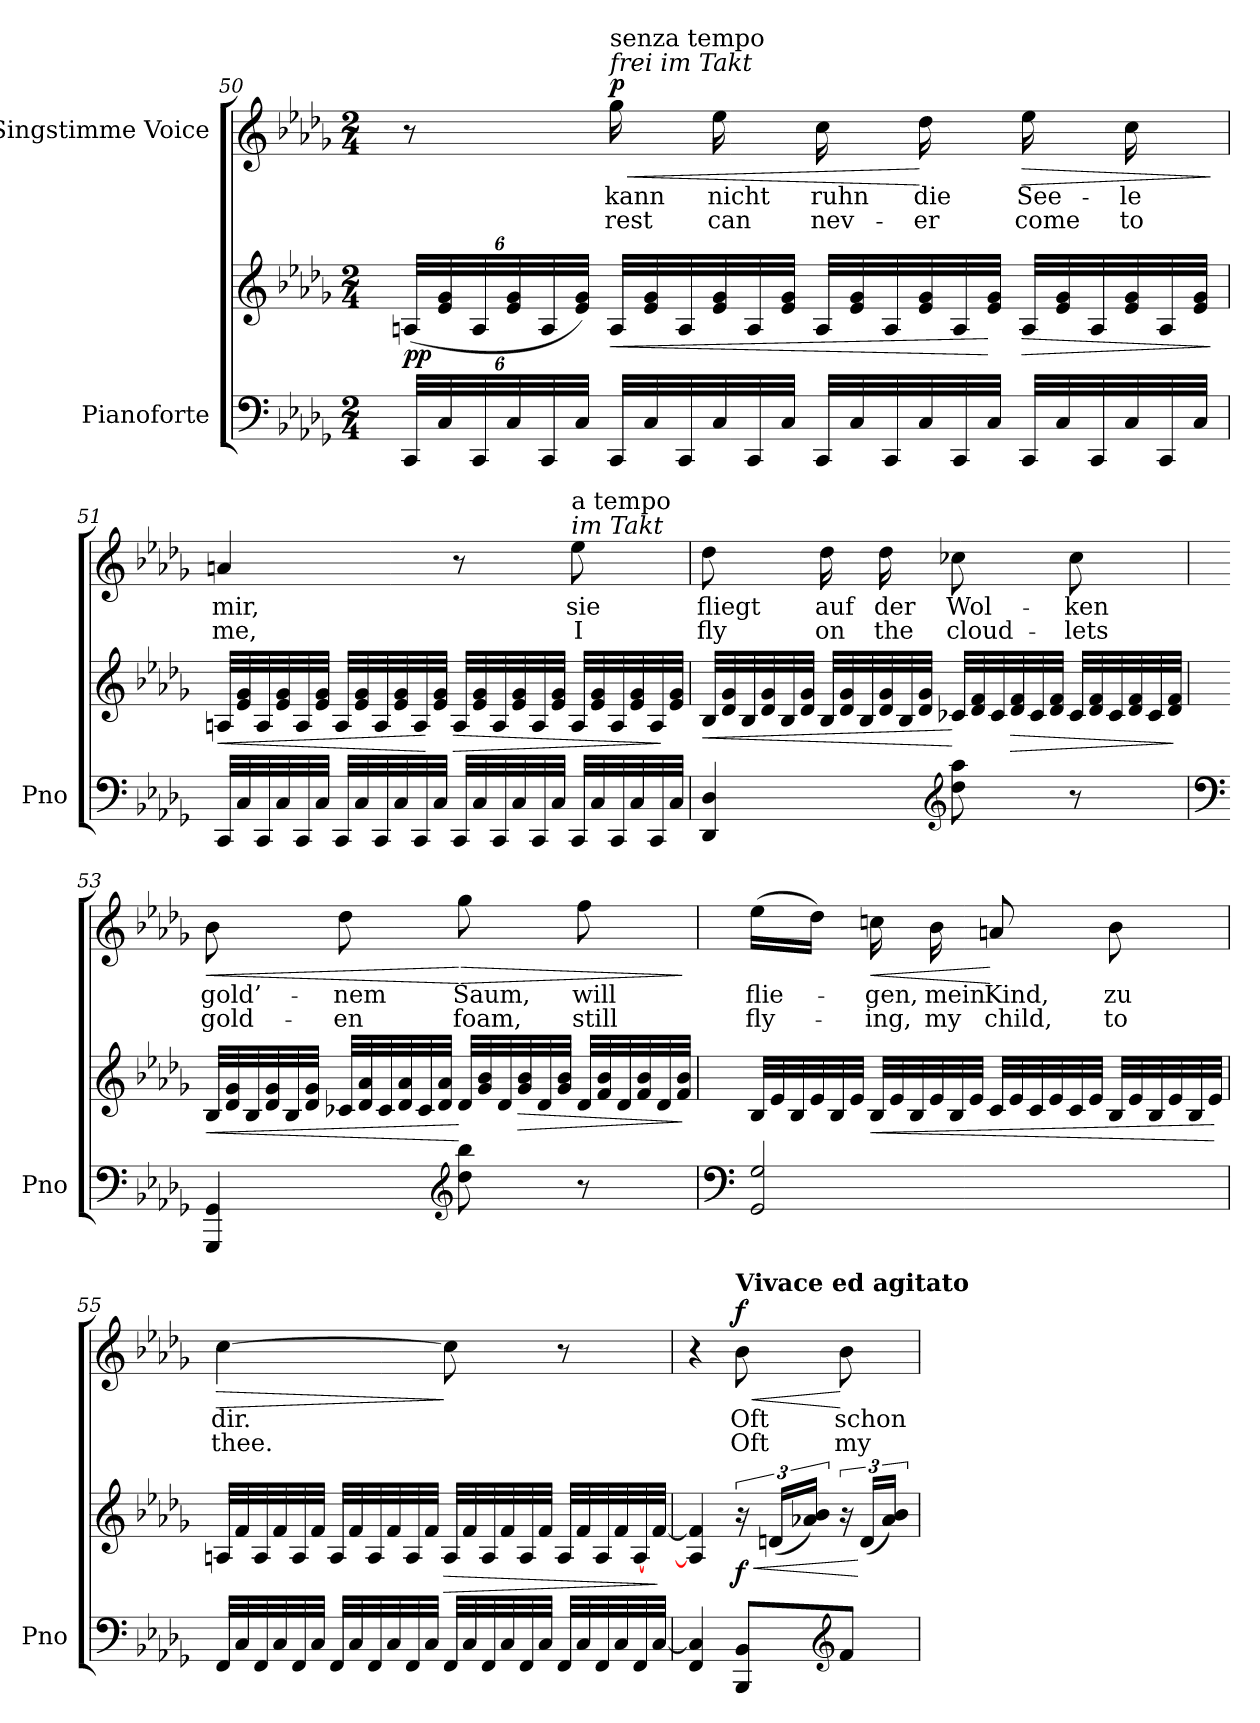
**kern	**kern	**dynam	**kern	**text	**text	**dynam
*part2	*part2	*part2	*part1	*part1	*part1	*part1
*staff3	*staff2	*staff2/3	*staff1	*staff1	*staff1	*staff1
*I"Pianoforte	*	*	*I"Singstimme Voice	*	*	*
*I'Pno	*	*	*	*	*	*
!!LO:PB:g=z
*clefF4	*clefG2	*	*clefG2	*	*	*
*k[b-e-a-d-g-]	*k[b-e-a-d-g-]	*	*k[b-e-a-d-g-]	*	*	*
*M2/4	*M2/4	*	*M2/4	*	*	*
*MM60	*MM60	*	*MM60	*	*	*
*Xbrackettup	*Xbrackettup	*	*	*	*	*
=50	=50	=50	=50	=50	=50	=50
!	!	!LO:DY:b	!	!	!	!
48CC/LLL	(<48An/LLL	pp	8r	.	.	.
48C/	48e-/ 48g-/	.	.	.	.	.
48CC/	48A/	.	.	.	.	.
48C/	48e-/ 48g-/	.	.	.	.	.
48CC/	48A/	.	.	.	.	.
48C/JJJ	48e-/ 48g-/JJJ)	.	.	.	.	.
*Xtuplet	*Xtuplet	*	*	*	*	*
!	!	!	!LO:TX:a:i:t=frei im Takt	!	!	!
!	!	!	!LO:TX:a:t=senza tempo	!	!	!
!	!	!LO:HP:b	!	!LO:LY:b	!LO:LY:b	!LO:HP:b
!	!	!	!	!	!	!LO:DY:n=1:a
48CC/LLL	48A/LLL	<	16gg-\	kann	rest	< p
48C/	48e-/ 48g-/	.	.	.	.	.
48CC/	48A/	.	.	.	.	.
!	!	!	!	!LO:LY:b	!LO:LY:b	!
48C/	48e-/ 48g-/	.	16ee-\	nicht	can	.
48CC/	48A/	.	.	.	.	.
48C/JJJ	48e-/ 48g-/JJJ	.	.	.	.	.
*	*	*	*MM56	*	*	*
!	!	!	!	!LO:LY:b	!LO:LY:b	!
48CC/LLL	48A/LLL	.	16cc\	ruhn	nev-	.
48C/	48e-/ 48g-/	.	.	.	.	.
48CC/	48A/	.	.	.	.	.
!	!	!	!	!LO:LY:b	!LO:LY:b	!
48C/	48e-/ 48g-/	.	16dd-\	die	-er	[
48CC/	48A/	.	.	.	.	.
48C/JJJ	48e-/ 48g-/JJJ	[	.	.	.	.
*	*	*	*MM54	*	*	*
!	!	!LO:HP:b	!	!LO:LY:b	!LO:LY:b	!LO:HP:b
48CC/LLL	48A/LLL	>	16ee-\	See-	come	>
48C/	48e-/ 48g-/	.	.	.	.	.
48CC/	48A/	.	.	.	.	.
!	!	!	!	!LO:LY:b	!LO:LY:b	!
48C/	48e-/ 48g-/	.	16cc\	-le	to	.
48CC/	48A/	.	.	.	.	.
48C/JJJ	48e-/ 48g-/JJJ	.	.	.	.	.
.	.	]	.	.	.	]
=51	=51	=51	=51	=51	=51	=51
!	!	!LO:HP:b	!	!LO:LY:b	!LO:LY:b	!
48CC/LLL	48An/LLL	<	4an/	mir,	me,	.
48C/	48e-/ 48g-/	.	.	.	.	.
48CC/	48A/	.	.	.	.	.
48C/	48e-/ 48g-/	.	.	.	.	.
48CC/	48A/	.	.	.	.	.
48C/JJJ	48e-/ 48g-/JJJ	.	.	.	.	.
48CC/LLL	48A/LLL	.	.	.	.	.
48C/	48e-/ 48g-/	.	.	.	.	.
48CC/	48A/	.	.	.	.	.
48C/	48e-/ 48g-/	.	.	.	.	.
48CC/	48A/	.	.	.	.	.
48C/JJJ	48e-/ 48g-/JJJ	[	.	.	.	.
*	*	*	*MM63	*	*	*
!	!	!LO:HP:b	!	!	!	!
48CC/LLL	48A/LLL	>	8r	.	.	.
48C/	48e-/ 48g-/	.	.	.	.	.
48CC/	48A/	.	.	.	.	.
48C/	48e-/ 48g-/	.	.	.	.	.
48CC/	48A/	.	.	.	.	.
48C/JJJ	48e-/ 48g-/JJJ	.	.	.	.	.
!	!	!	!LO:TX:a:i:t=im Takt	!	!	!
!	!	!	!LO:TX:a:t=a tempo	!	!	!
!	!	!	!	!LO:LY:b	!LO:LY:b	!
48CC/LLL	48A/LLL	.	8ee-\	sie	I	.
48C/	48e-/ 48g-/	.	.	.	.	.
48CC/	48A/	.	.	.	.	.
48C/	48e-/ 48g-/	.	.	.	.	.
48CC/	48A/	.	.	.	.	.
48C/JJJ	48e-/ 48g-/JJJ	]	.	.	.	.
!!LO:LB:g=z
=52	=52	=52	=52	=52	=52	=52
!	!	!LO:HP:b	!	!LO:LY:b	!LO:LY:b	!
4DD-/ 4D-/	48B-/LLL	<	8dd-\	fliegt	fly	.
.	48d-/ 48g-/	.	.	.	.	.
.	48B-/	.	.	.	.	.
.	48d-/ 48g-/	.	.	.	.	.
.	48B-/	.	.	.	.	.
.	48d-/ 48g-/JJJ	.	.	.	.	.
!	!	!	!	!LO:LY:b	!LO:LY:b	!
.	48B-/LLL	.	16dd-\	auf	on	.
.	48d-/ 48g-/	.	.	.	.	.
.	48B-/	.	.	.	.	.
!	!	!	!	!LO:LY:b	!LO:LY:b	!
.	48d-/ 48g-/	.	16dd-\	der	the	.
.	48B-/	.	.	.	.	.
.	48d-/ 48g-/JJJ	.	.	.	.	.
*clefG2	*	*	*	*	*	*
!	!	!	!	!LO:LY:b	!LO:LY:b	!
8dd-\ 8aa-\	48c-X/LLL	[	8cc-X\	Wol-	cloud-	.
.	48d-/ 48f/	.	.	.	.	.
.	48c-/	.	.	.	.	.
!	!	!LO:HP:b	!	!	!	!
.	48d-/ 48f/	>	.	.	.	.
.	48c-/	.	.	.	.	.
.	48d-/ 48f/JJJ	.	.	.	.	.
!	!	!	!	!LO:LY:b	!LO:LY:b	!
8r	48c-/LLL	.	8cc-\	-ken	-lets	.
.	48d-/ 48f/	.	.	.	.	.
.	48c-/	.	.	.	.	.
.	48d-/ 48f/	.	.	.	.	.
.	48c-/	.	.	.	.	.
.	48d-/ 48f/JJJ	.	.	.	.	.
.	.	]	.	.	.	.
=53	=53	=53	=53	=53	=53	=53
*clefF4	*	*	*	*	*	*
!	!	!LO:HP:b	!	!LO:LY:b	!LO:LY:b	!LO:HP:b
4GGG-/ 4GG-/	48B-/LLL	<	8b-\	gold’-	gold-	<
.	48d-/ 48g-/	.	.	.	.	.
.	48B-/	.	.	.	.	.
.	48d-/ 48g-/	.	.	.	.	.
.	48B-/	.	.	.	.	.
.	48d-/ 48g-/JJJ	.	.	.	.	.
!	!	!	!	!LO:LY:b	!LO:LY:b	!
.	48c-X/LLL	.	8dd-\	-nem	-en	.
.	48d-/ 48a-/	.	.	.	.	.
.	48c-/	.	.	.	.	.
.	48d-/ 48a-/	.	.	.	.	.
.	48c-/	.	.	.	.	.
.	48d-/ 48a-/JJJ	.	.	.	.	.
*clefG2	*	*	*	*	*	*
!	!	!	!	!LO:LY:b	!LO:LY:b	!LO:HP:n=1:b
8dd-\ 8bb-\	48d-/LLL	[	8gg-\	Saum,	foam,	[ >
.	48g-/ 48b-/	.	.	.	.	.
.	48d-/	.	.	.	.	.
!	!	!LO:HP:b	!	!	!	!
.	48g-/ 48b-/	>	.	.	.	.
.	48d-/	.	.	.	.	.
.	48g-/ 48b-/JJJ	.	.	.	.	.
!	!	!	!	!LO:LY:b	!LO:LY:b	!
8r	48d-/LLL	.	8ff\	will	still	.
.	48f/ 48b-/	.	.	.	.	.
.	48d-/	.	.	.	.	.
.	48f/ 48b-/	.	.	.	.	.
.	48d-/	.	.	.	.	.
.	48f/ 48b-/JJJ	.	.	.	.	.
.	.	]	.	.	.	]
!!LO:LB:g=z
=54	=54	=54	=54	=54	=54	=54
*clefF4	*	*	*	*	*	*
!	!	!	!	!LO:LY:b	!LO:LY:b	!
2GG-/ 2G-/	48B-/LLL	.	(>16ee-\LL	flie-	fly-	.
.	48e-/	.	.	.	.	.
.	48B-/	.	.	.	.	.
.	48e-/	.	16dd-\JJ)	.	.	.
.	48B-/	.	.	.	.	.
.	48e-/JJJ	.	.	.	.	.
!	!	!LO:HP:b	!	!LO:LY:b	!LO:LY:b	!LO:HP:b
.	48B-/LLL	<	16ccn\	-gen,	-ing,	<
.	48e-/	.	.	.	.	.
.	48B-/	.	.	.	.	.
!	!	!	!	!LO:LY:b	!LO:LY:b	!
.	48e-/	.	16b-\	mein	my	.
.	48B-/	.	.	.	.	.
.	48e-/JJJ	.	.	.	.	.
!	!	!	!	!LO:LY:b	!LO:LY:b	!
.	48c/LLL	.	8an/	Kind,	child,	[
.	48e-/	.	.	.	.	.
.	48c/	.	.	.	.	.
.	48e-/	.	.	.	.	.
.	48c/	.	.	.	.	.
.	48e-/JJJ	.	.	.	.	.
!	!	!	!	!LO:LY:b	!LO:LY:b	!
.	48B-/LLL	.	8b-\	zu	to	.
.	48e-/	.	.	.	.	.
.	48B-/	.	.	.	.	.
.	48e-/	.	.	.	.	.
.	48B-/	.	.	.	.	.
.	48e-/JJJ	.	.	.	.	.
.	.	[	.	.	.	.
=55	=55	=55	=55	=55	=55	=55
!	!	!	!	!LO:LY:b	!LO:LY:b	!LO:HP:b
48FF/LLL	48An/LLL	.	[4cc\	dir.	thee.	>
48C/	48f/	.	.	.	.	.
48FF/	48A/	.	.	.	.	.
48C/	48f/	.	.	.	.	.
48FF/	48A/	.	.	.	.	.
48C/JJJ	48f/JJJ	.	.	.	.	.
48FF/LLL	48A/LLL	.	.	.	.	.
48C/	48f/	.	.	.	.	.
48FF/	48A/	.	.	.	.	.
48C/	48f/	.	.	.	.	.
48FF/	48A/	.	.	.	.	.
48C/JJJ	48f/JJJ	.	.	.	.	.
!	!	!LO:HP:b	!	!	!	!
48FF/LLL	48A/LLL	>	8cc\]	.	.	]
48C/	48f/	.	.	.	.	.
48FF/	48A/	.	.	.	.	.
48C/	48f/	.	.	.	.	.
48FF/	48A/	.	.	.	.	.
48C/JJJ	48f/JJJ	.	.	.	.	.
48FF/LLL	48A/LLL	.	8r	.	.	.
48C/	48f/	.	.	.	.	.
48FF/	48A/	.	.	.	.	.
48C/	48f/	.	.	.	.	.
48FF/	[48A/	.	.	.	.	.
[48C/JJJ	[48f/JJJ	.	.	.	.	.
.	.	]	.	.	.	.
!!LO:LB:g=z
=56	=56	=56	=56	=56	=56	=56
4FF/ 4C/]	4An/] 4f/]	.	4r	.	.	.
*	*tuplet	*	*	*	*	*
*	*brackettup	*	*	*	*	*
!	!	!	!LO:TX:a:B:t=Vivace ed agitato	!	!	!
!	!	!LO:DY:b	!	!LO:LY:b	!LO:LY:b	!LO:HP:b
!	!	!	!	!	!	!LO:DY:n=1:a
8BBB-/ 8BB-/L	24r	f	8b-\	Oft	Oft	< f
!	!	!LO:HP:b	!	!	!	!
.	(<24dn/LL	<	.	.	.	.
.	24a-X/ 24b-/JJ)	.	.	.	.	.
*clefG2	*	*	*	*	*	*
!	!	!	!	!LO:LY:b	!LO:LY:b	!
8f/J	24r	.	8b-\	schon	my	[
.	(<24d/LL	[	.	.	.	.
.	24a-/ 24b-/JJ)	.	.	.	.	.
=	=	=	=	=	=	=
*-	*-	*-	*-	*-	*-	*-
